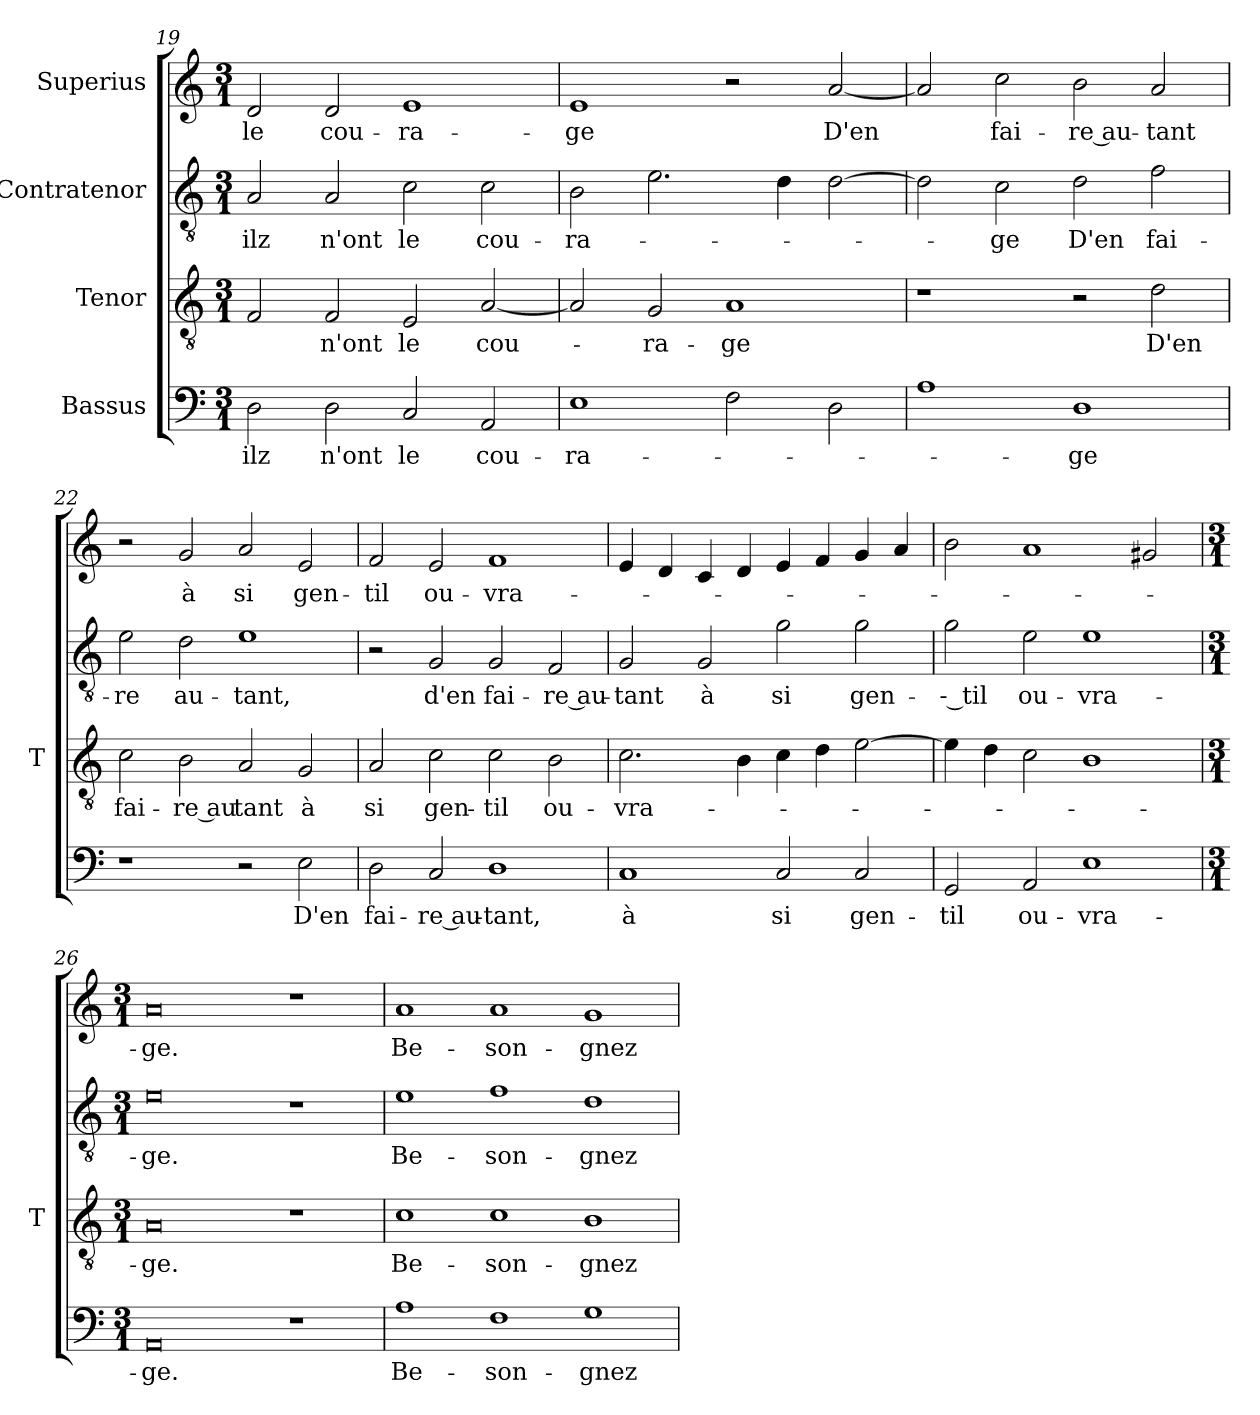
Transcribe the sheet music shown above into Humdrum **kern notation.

**kern	**text	**kern	**text	**kern	**text	**kern	**text
*part4	*part4	*part3	*part3	*part2	*part2	*part1	*part1
*staff4	*staff4	*staff3	*staff3	*staff2	*staff2	*staff1	*staff1
*I"Bassus	*	*I"Tenor	*	*I"Contratenor	*	*I"Superius	*
*	*	*I'T	*	*	*	*	*
*clefF4	*	*clefGv2	*	*clefGv2	*	*clefG2	*
*k[]	*	*k[]	*	*k[]	*	*k[]	*
*C:	*	*C:	*	*C:	*	*C:	*
*M3/1	*	*M3/1	*	*M3/1	*	*M3/1	*
=19	=19	=19	=19	=19	=19	=19	=19
2D	-ilz	2F	.	2A	-ilz	2d	-le
2D	-n'ont	2F	-n'ont	2A	-n'ont	2d	cou-
2C	-le	2E	-le	2c	-le	1e	ra-
2AA	cou-	[2A	cou-	2c	cou-	.	.
=20	=20	=20	=20	=20	=20	=20	=20
1E	ra-	2A]	.	2B	ra-	1e	-ge
.	.	2G	ra-	2.e	.	.	.
2F	.	1A	-ge	.	.	2r	.
.	.	.	.	4d	.	.	.
2D	.	.	.	[2d	.	[2a	-D'en
!!LO:LB:g=z
=21	=21	=21	=21	=21	=21	=21	=21
1A	.	1r	.	2d]	.	2a]	.
.	.	.	.	2c	-ge	2cc	fai-
1D	-ge	2r	.	2d	-D'en	2b	re au-
.	.	2d	-D'en	2f	fai-	2a	-tant
=22	=22	=22	=22	=22	=22	=22	=22
1r	.	2c	fai-	2e	-re	2r	.
.	.	2B	-re au	2d	au-	2g	-à
2r	.	2A	-tant	1e	-tant,	2a	-si
2E	-D'en	2G	-à	.	.	2e	gen-
=23	=23	=23	=23	=23	=23	=23	=23
2D	fai-	2A	-si	2r	.	2f	-til
2C	re au-	2c	gen-	2G	-d'en	2e	ou-
1D	-tant,	2c	-til	2G	fai-	1f	vra-
.	.	2B	ou-	2F	re au-	.	.
=24	=24	=24	=24	=24	=24	=24	=24
1C	-à	2.c	vra-	2G	-tant	4e	.
.	.	.	.	.	.	4d	.
.	.	.	.	2G	-à	4c	.
.	.	4B	.	.	.	4d	.
2C	-si	4c	.	2g	-si	4e	.
.	.	4d	.	.	.	4f	.
2C	gen-	[2e	.	2g	gen-	4g	.
.	.	.	.	.	.	4a	.
!!LO:PB:g=z
=25	=25	=25	=25	=25	=25	=25	=25
2GG	-til	4e]	.	2g	-- til	2b	.
.	.	4d	.	.	.	.	.
2AA	ou-	2c	.	2e	ou-	1a	.
1E	vra-	1B	.	1e	vra-	.	.
.	.	.	.	.	.	2g#X	.
=26	=26	=26	=26	=26	=26	=26	=26
*M3/1	*	*M3/1	*	*M3/1	*	*M3/1	*
0AA	-ge.	0A	-ge.	0e	-ge.	0a	-ge.
1r	.	1r	.	1r	.	1r	.
=27	=27	=27	=27	=27	=27	=27	=27
1A	Be-	1c	Be-	1e	Be-	1a	Be-
1F	son-	1c	son-	1f	son-	1a	son-
1G	-gnez	1B	-gnez	1d	-gnez	1g	-gnez
=	=	=	=	=	=	=	=
*-	*-	*-	*-	*-	*-	*-	*-
